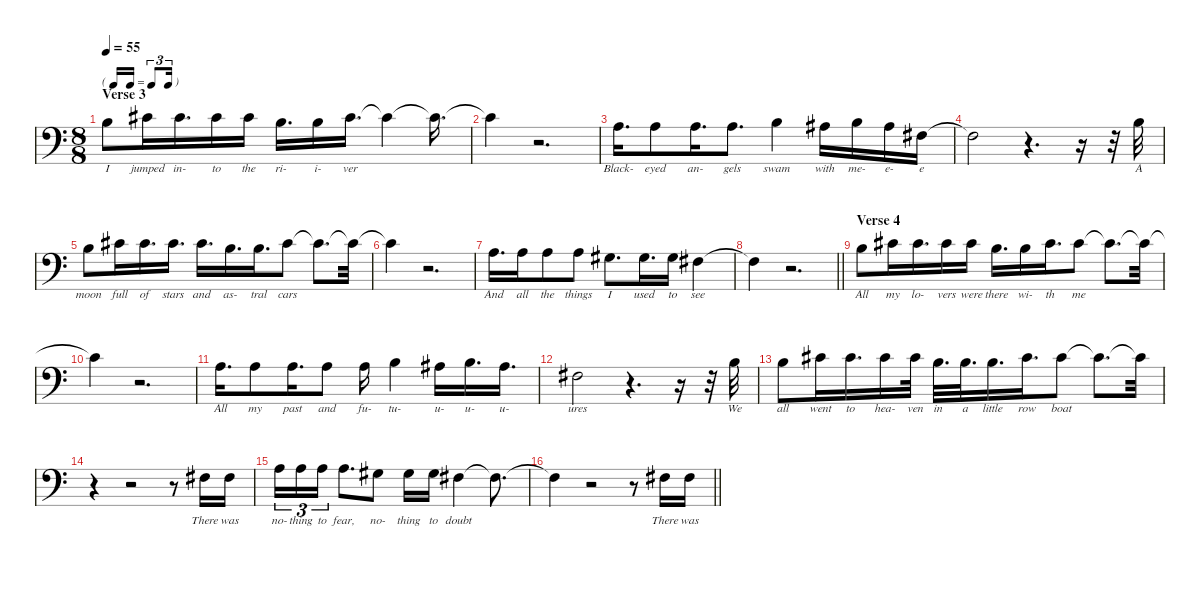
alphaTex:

\defaultSystemsLayout 4
\hideDynamics
\bracketExtendMode nobrackets
\singleTrackTrackNamePolicy hidden
\multiTrackTrackNamePolicy hidden
\otherSystemsTrackNameOrientation horizontal
\track ("Thom Yorke(Vocals)" "ob.") {instrument oboe}
\staff {score}
\tuning (E4 B3 G3 D3 A2 E2)
\ts (8 8)
\tf triplet16th
\section ("" "Verse 3")
\tempo 55
\clef f4
\ks c
0.2.8{lyrics (0 "I") lyrics (1 "") lyrics (2 "") lyrics (3 "") lyrics (4 "") dy f beam Down} 2.2{acc #}.16{lyrics (0 "jumped") lyrics (1 "") lyrics (2 "") lyrics (3 "") lyrics (4 "") beam Down} 2.2{acc #}.16{d lyrics (0 "in-") lyrics (1 "") lyrics (2 "") lyrics (3 "") lyrics (4 "") beam Down} 2.2{acc #}.16{lyrics (0 "to") lyrics (1 "") lyrics (2 "") lyrics (3 "") lyrics (4 "") beam Down} 2.2{acc #}.16{lyrics (0 "the") lyrics (1 "") lyrics (2 "") lyrics (3 "") lyrics (4 "") beam Down} 0.2.16{d lyrics (0 "ri-") lyrics (1 "") lyrics (2 "") lyrics (3 "") lyrics (4 "") beam Down} 0.2.16{lyrics (0 "i-") lyrics (1 "") lyrics (2 "") lyrics (3 "") lyrics (4 "") beam Down} 2.2{acc #}.16{d lyrics (0 "ver") lyrics (1 "") lyrics (2 "") lyrics (3 "") lyrics (4 "") beam Down} 2.2{t acc #}.4{beam Down} 2.2{t acc #}.16{d beam Down} |
2.2{t acc #}.4{beam Down} r.2{d beam Down} |
2.3.16{d lyrics (0 "Black-") lyrics (1 "") lyrics (2 "") lyrics (3 "") lyrics (4 "") beam Down} 2.3.8{lyrics (0 "eyed") lyrics (1 "") lyrics (2 "") lyrics (3 "") lyrics (4 "") beam Down} 2.3.16{d lyrics (0 "an-") lyrics (1 "") lyrics (2 "") lyrics (3 "") lyrics (4 "") beam Down} 2.3.8{d lyrics (0 "gels") lyrics (1 "") lyrics (2 "") lyrics (3 "") lyrics (4 "") beam Down} 4.3.4{lyrics (0 "swam") lyrics (1 "") lyrics (2 "") lyrics (3 "") lyrics (4 "") beam Down} 3.3{acc #}.16{lyrics (0 "with") lyrics (1 "") lyrics (2 "") lyrics (3 "") lyrics (4 "") beam Down} 4.3.16{lyrics (0 "me-") lyrics (1 "") lyrics (2 "") lyrics (3 "") lyrics (4 "") beam Down} 3.3{acc #}.16{lyrics (0 "e-") lyrics (1 "") lyrics (2 "") lyrics (3 "") lyrics (4 "") beam Down} 4.4{acc #}.16{lyrics (0 "e") lyrics (1 "") lyrics (2 "") lyrics (3 "") lyrics (4 "") dy mf beam Down} |
4.4{t acc #}.2{dy f beam Down} r.4{d beam Down} r.16{beam Down} r.32{beam Down} 4.3.32{lyrics (0 "A") lyrics (1 "") lyrics (2 "") lyrics (3 "") lyrics (4 "") dy mf beam Down} |
0.2.8{lyrics (0 "moon") lyrics (1 "") lyrics (2 "") lyrics (3 "") lyrics (4 "") dy f beam Down} 2.2{acc #}.16{lyrics (0 "full") lyrics (1 "") lyrics (2 "") lyrics (3 "") lyrics (4 "") beam Down} 2.2{acc #}.16{d lyrics (0 "of") lyrics (1 "") lyrics (2 "") lyrics (3 "") lyrics (4 "") beam Down} 2.2{acc #}.16{d lyrics (0 "stars") lyrics (1 "") lyrics (2 "") lyrics (3 "") lyrics (4 "") beam Down} 2.2{acc #}.16{d lyrics (0 "and") lyrics (1 "") lyrics (2 "") lyrics (3 "") lyrics (4 "") beam Down} 0.2.16{d lyrics (0 "as-") lyrics (1 "") lyrics (2 "") lyrics (3 "") lyrics (4 "") beam Down} 0.2.16{d lyrics (0 "tral") lyrics (1 "") lyrics (2 "") lyrics (3 "") lyrics (4 "") beam Down} 2.2{acc #}.8{lyrics (0 "cars") lyrics (1 "") lyrics (2 "") lyrics (3 "") lyrics (4 "") beam Down} 2.2{t acc #}.8{d beam Down} 2.2{t acc #}.32{beam Down} |
2.2{t acc #}.4{beam Down} r.2{d beam Down} |
2.3.16{d lyrics (0 "And") lyrics (1 "") lyrics (2 "") lyrics (3 "") lyrics (4 "") beam Down} 2.3.16{lyrics (0 "all") lyrics (1 "") lyrics (2 "") lyrics (3 "") lyrics (4 "") beam Down} 2.3.8{lyrics (0 "the") lyrics (1 "") lyrics (2 "") lyrics (3 "") lyrics (4 "") beam Down} 2.3.8{lyrics (0 "things") lyrics (1 "") lyrics (2 "") lyrics (3 "") lyrics (4 "") beam Down} 1.3{acc #}.8{d lyrics (0 "I") lyrics (1 "") lyrics (2 "") lyrics (3 "") lyrics (4 "") beam Down} 1.3{acc #}.16{d lyrics (0 "used") lyrics (1 "") lyrics (2 "") lyrics (3 "") lyrics (4 "") beam Down} 1.3{acc #}.16{lyrics (0 "to") lyrics (1 "") lyrics (2 "") lyrics (3 "") lyrics (4 "") beam Down} 4.4{acc #}.4{lyrics (0 "see") lyrics (1 "") lyrics (2 "") lyrics (3 "") lyrics (4 "") dy mf beam Down} |
\barLineRight lightlight
4.4{t acc #}.4{dy f beam Down} r.2{d beam Down} |
\section ("" "Verse 4")
0.2.8{lyrics (0 "All") lyrics (1 "") lyrics (2 "") lyrics (3 "") lyrics (4 "") beam Down} 2.2{acc #}.16{lyrics (0 "my") lyrics (1 "") lyrics (2 "") lyrics (3 "") lyrics (4 "") beam Down} 2.2{acc #}.16{d lyrics (0 "lo-") lyrics (1 "") lyrics (2 "") lyrics (3 "") lyrics (4 "") beam Down} 2.2{acc #}.16{lyrics (0 "vers") lyrics (1 "") lyrics (2 "") lyrics (3 "") lyrics (4 "") beam Down} 2.2{acc #}.16{lyrics (0 "were") lyrics (1 "") lyrics (2 "") lyrics (3 "") lyrics (4 "") beam Down} 0.2.16{d lyrics (0 "there") lyrics (1 "") lyrics (2 "") lyrics (3 "") lyrics (4 "") beam Down} 0.2.16{lyrics (0 "wi-") lyrics (1 "") lyrics (2 "") lyrics (3 "") lyrics (4 "") beam Down} 2.2{acc #}.16{d lyrics (0 "th") lyrics (1 "") lyrics (2 "") lyrics (3 "") lyrics (4 "") beam Down} 2.2{acc #}.8{lyrics (0 "me") lyrics (1 "") lyrics (2 "") lyrics (3 "") lyrics (4 "") beam Down} 2.2{t acc #}.8{d beam Down} 2.2{t acc #}.32{beam Down} |
2.2{t acc #}.4{beam Down} r.2{d beam Down} |
2.3.16{d lyrics (0 "All") lyrics (1 "") lyrics (2 "") lyrics (3 "") lyrics (4 "") beam Down} 2.3.8{lyrics (0 "my") lyrics (1 "") lyrics (2 "") lyrics (3 "") lyrics (4 "") beam Down} 2.3.16{d lyrics (0 "past") lyrics (1 "") lyrics (2 "") lyrics (3 "") lyrics (4 "") beam Down} 2.3.8{lyrics (0 "and") lyrics (1 "") lyrics (2 "") lyrics (3 "") lyrics (4 "") beam Down} 2.3.16{lyrics (0 "fu-") lyrics (1 "") lyrics (2 "") lyrics (3 "") lyrics (4 "") beam Down} 4.3.4{lyrics (0 "tu-") lyrics (1 "") lyrics (2 "") lyrics (3 "") lyrics (4 "") beam Down} 3.3{acc #}.16{lyrics (0 "u-") lyrics (1 "") lyrics (2 "") lyrics (3 "") lyrics (4 "") beam Down} 4.3.16{d lyrics (0 "u-") lyrics (1 "") lyrics (2 "") lyrics (3 "") lyrics (4 "") beam Down} 3.3{acc #}.16{d lyrics (0 "u-") lyrics (1 "") lyrics (2 "") lyrics (3 "") lyrics (4 "") beam Down} |
4.4{acc #}.2{lyrics (0 "ures") lyrics (1 "") lyrics (2 "") lyrics (3 "") lyrics (4 "") beam Down} r.4{d beam Down} r.16{beam Down} r.32{beam Down} 4.3.32{lyrics (0 "We") lyrics (1 "") lyrics (2 "") lyrics (3 "") lyrics (4 "") dy mf beam Down} |
0.2.8{lyrics (0 "all") lyrics (1 "") lyrics (2 "") lyrics (3 "") lyrics (4 "") dy f beam Down} 2.2{acc #}.16{lyrics (0 "went") lyrics (1 "") lyrics (2 "") lyrics (3 "") lyrics (4 "") beam Down} 2.2{acc #}.16{d lyrics (0 "to") lyrics (1 "") lyrics (2 "") lyrics (3 "") lyrics (4 "") beam Down} 2.2{acc #}.16{lyrics (0 "hea-") lyrics (1 "") lyrics (2 "") lyrics (3 "") lyrics (4 "") beam Down} 2.2{acc #}.32{lyrics (0 "ven") lyrics (1 "") lyrics (2 "") lyrics (3 "") lyrics (4 "") beam Down} 0.2.32{d lyrics (0 "in") lyrics (1 "") lyrics (2 "") lyrics (3 "") lyrics (4 "") beam Down} 0.2.32{d lyrics (0 "a") lyrics (1 "") lyrics (2 "") lyrics (3 "") lyrics (4 "") dy mf beam Down} 0.2.16{d lyrics (0 "little") lyrics (1 "") lyrics (2 "") lyrics (3 "") lyrics (4 "") dy f beam Down} 2.2{acc #}.16{d lyrics (0 "row") lyrics (1 "") lyrics (2 "") lyrics (3 "") lyrics (4 "") beam Down} 2.2{acc #}.8{lyrics (0 "boat") lyrics (1 "") lyrics (2 "") lyrics (3 "") lyrics (4 "") beam Down} 2.2{t acc #}.8{d beam Down} 2.2{t acc #}.32{beam Down} |
r.4{beam Down} r.2{beam Down} r.8{beam Down} 4.4{acc #}.16{lyrics (0 "There") lyrics (1 "") lyrics (2 "") lyrics (3 "") lyrics (4 "") dy mf beam Down} 4.4{acc #}.16{lyrics (0 "was") lyrics (1 "") lyrics (2 "") lyrics (3 "") lyrics (4 "") beam Down} |
2.3.16{tu (3 2) lyrics (0 "no-") lyrics (1 "") lyrics (2 "") lyrics (3 "") lyrics (4 "") beam Down} 2.3.16{tu (3 2) lyrics (0 "thing") lyrics (1 "") lyrics (2 "") lyrics (3 "") lyrics (4 "") beam Down} 2.3.16{tu (3 2) lyrics (0 "to") lyrics (1 "") lyrics (2 "") lyrics (3 "") lyrics (4 "") beam Down} 2.3.8{d lyrics (0 "fear,") lyrics (1 "") lyrics (2 "") lyrics (3 "") lyrics (4 "") beam Down} 1.3{acc #}.8{lyrics (0 "no-") lyrics (1 "") lyrics (2 "") lyrics (3 "") lyrics (4 "") beam Down} 1.3{acc #}.16{lyrics (0 "thing") lyrics (1 "") lyrics (2 "") lyrics (3 "") lyrics (4 "") beam Down} 1.3{acc #}.16{lyrics (0 "to") lyrics (1 "") lyrics (2 "") lyrics (3 "") lyrics (4 "") beam Down} 4.4{acc #}.4{lyrics (0 "doubt") lyrics (1 "") lyrics (2 "") lyrics (3 "") lyrics (4 "") beam Down} 4.4{t acc #}.8{d dy f beam Down} |
\barLineRight lightlight
4.4{t acc #}.4{beam Down} r.2{beam Down} r.8{beam Down} 4.4{acc #}.16{lyrics (0 "There") lyrics (1 "") lyrics (2 "") lyrics (3 "") lyrics (4 "") dy mf beam Down} 4.4{acc #}.16{lyrics (0 "was") lyrics (1 "") lyrics (2 "") lyrics (3 "") lyrics (4 "") beam Down}
